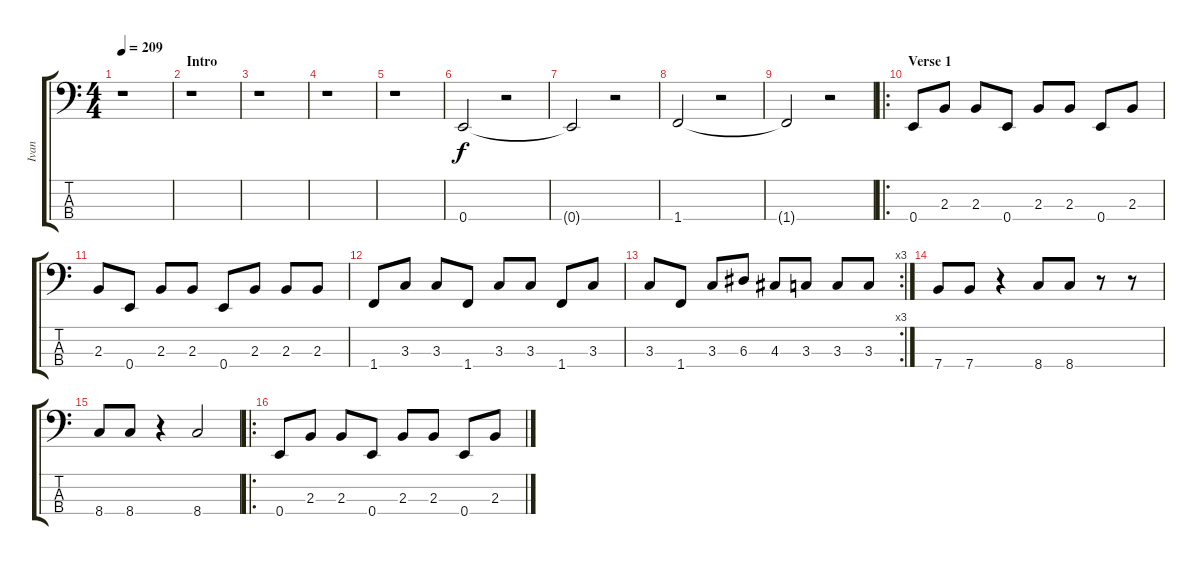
\track ("Ivan" "Ivan") {instrument electricbassfinger}
\staff {score tabs}
\tuning (G2 D2 A1 E1) {hide}
\ts (4 4)
\tempo 209
\clef f4
\ks c
r.1{dy f instrument electricbassfinger} |
\section ("" "Intro")
r.1 |
r.1 |
r.1 |
r.1 |
0.4.2 r.2 |
0.4{t}.2 r.2 |
1.4.2 r.2 |
1.4{t}.2 r.2 |
\ro
\section ("" "Verse 1")
0.4.8 2.3.8 2.3.8 0.4.8 2.3.8 2.3.8 0.4.8 2.3.8 |
2.3.8 0.4.8 2.3.8 2.3.8 0.4.8 2.3.8 2.3.8 2.3.8 |
1.4.8 3.3.8 3.3.8 1.4.8 3.3.8 3.3.8 1.4.8 3.3.8 |
\rc 3
3.3.8 1.4.8 3.3.8 6.3.8 4.3.8 3.3.8 3.3.8 3.3.8 |
7.4.8 7.4.8 r.4 8.4.8 8.4.8 r.8 r.8 |
8.4.8 8.4.8 r.4 8.4.2 |
\ro
0.4.8 2.3.8 2.3.8 0.4.8 2.3.8 2.3.8 0.4.8 2.3.8
